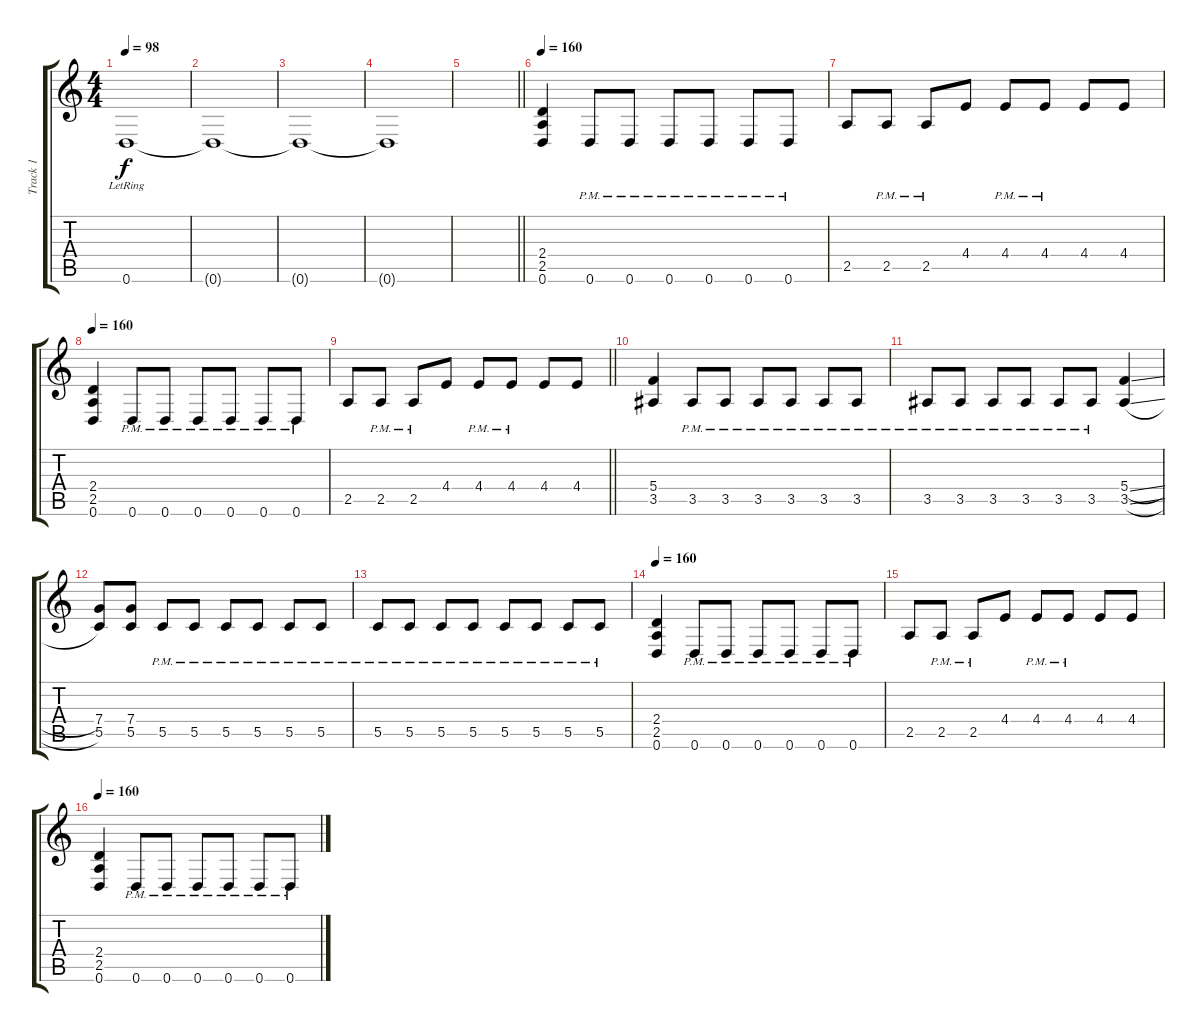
\track ("Track 1" "Track 1") {instrument electricguitarclean}
\staff {score tabs}
\tuning (D4 A3 F3 C3 G2 D2) {hide}
\ts (4 4)
\tempo 98
\clef g2
\ks c
0.6{lr}.1{dy f} |
0.6{t}.1 |
0.6{t}.1 |
0.6{t}.1 |
\barLineRight lightlight
|
\tempo 160
(2.4 2.5 0.6).4{instrument overdrivenguitar} 0.6{pm}.8 0.6{pm}.8 0.6{pm}.8 0.6{pm}.8 0.6{pm}.8 0.6{pm}.8 |
2.5.8 2.5{pm}.8 2.5{pm}.8 4.4.8 4.4{pm}.8 4.4{pm}.8 4.4.8 4.4.8 |
\tempo 160
(2.4 2.5 0.6).4 0.6{pm}.8 0.6{pm}.8 0.6{pm}.8 0.6{pm}.8 0.6{pm}.8 0.6{pm}.8 |
\barLineRight lightlight
2.5.8 2.5{pm}.8 2.5{pm}.8 4.4.8 4.4{pm}.8 4.4{pm}.8 4.4.8 4.4.8 |
(5.4 3.5).4 3.5{pm}.8 3.5{pm}.8 3.5{pm}.8 3.5{pm}.8 3.5{pm}.8 3.5{pm}.8 |
3.5{pm}.8 3.5{pm}.8 3.5{pm}.8 3.5{pm}.8 3.5{pm}.8 3.5{pm}.8 (5.4{sl} 3.5{sl}).4 |
(7.4 5.5).8 (7.4 5.5).8 5.5{pm}.8 5.5{pm}.8 5.5{pm}.8 5.5{pm}.8 5.5{pm}.8 5.5{pm}.8 |
5.5{pm}.8 5.5{pm}.8 5.5{pm}.8 5.5{pm}.8 5.5{pm}.8 5.5{pm}.8 5.5{pm}.8 5.5{pm}.8 |
\tempo 160
(2.4 2.5 0.6).4 0.6{pm}.8 0.6{pm}.8 0.6{pm}.8 0.6{pm}.8 0.6{pm}.8 0.6{pm}.8 |
2.5.8 2.5{pm}.8 2.5{pm}.8 4.4.8 4.4{pm}.8 4.4{pm}.8 4.4.8 4.4.8 |
\tempo 160
(2.4 2.5 0.6).4 0.6{pm}.8 0.6{pm}.8 0.6{pm}.8 0.6{pm}.8 0.6{pm}.8 0.6{pm}.8
